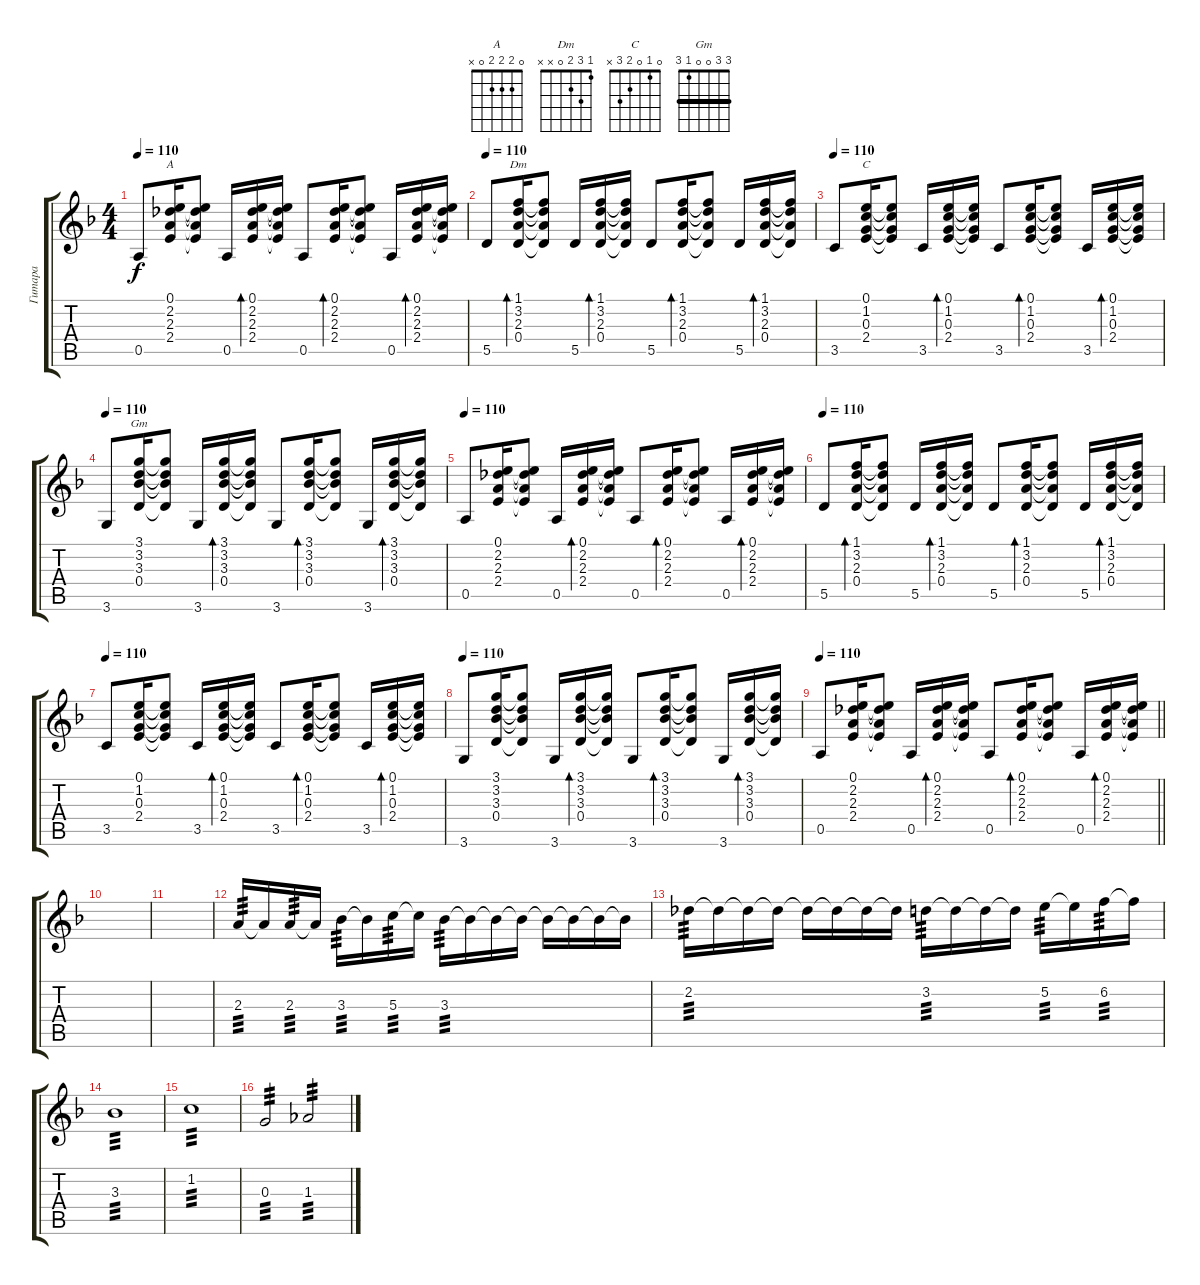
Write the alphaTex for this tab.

\track ("Гитара" "Гитара") {instrument acousticguitarnylon}
\staff {score tabs}
\tuning (E4 B3 G3 D3 A2 E2) {hide}
\chord ("A" 0 2 2 2 0 x)
\chord ("Dm" 1 3 2 0 x x)
\chord ("C" 0 1 0 2 3 x)
\chord ("Gm" 3 3 0 0 1 3) {barre 3}
\ts (4 4)
\tempo 110
\clef g2
\ks dminor
0.5.8{dy f} (0.1 2.2 2.3 2.4).16{ch "A"} (0.1{t} 2.2{t} 2.3{t} 2.4{t}).8 0.5.16 (0.1 2.2 2.3 2.4).16{bd 60} (0.1{t} 2.2{t} 2.3{t} 2.4{t}).16 0.5.8 (0.1 2.2 2.3 2.4).16{bd 60} (0.1{t} 2.2{t} 2.3{t} 2.4{t}).8 0.5.16 (0.1 2.2 2.3 2.4).16{bd 60} (0.1{t} 2.2{t} 2.3{t} 2.4{t}).16 |
\tempo 110
5.5.8{volume 7} (1.1 3.2 2.3 0.4).16{bd 60 ch "Dm"} (1.1{t} 3.2{t} 2.3{t} 0.4{t}).8 5.5.16 (1.1 3.2 2.3 0.4).16{bd 60} (1.1{t} 3.2{t} 2.3{t} 0.4{t}).16 5.5.8 (1.1 3.2 2.3 0.4).16{bd 60} (1.1{t} 3.2{t} 2.3{t} 0.4{t}).8 5.5.16 (1.1 3.2 2.3 0.4).16{bd 60} (1.1{t} 3.2{t} 2.3{t} 0.4{t}).16 |
\tempo 110
3.5.8 (0.1 1.2 0.3 2.4).16{ch "C"} (0.1{t} 1.2{t} 0.3{t} 2.4{t}).8 3.5.16 (0.1 1.2 0.3 2.4).16{bd 60} (0.1{t} 1.2{t} 0.3{t} 2.4{t}).16 3.5.8 (0.1 1.2 0.3 2.4).16{bd 60} (0.1{t} 1.2{t} 0.3{t} 2.4{t}).8 3.5.16 (0.1 1.2 0.3 2.4).16{bd 60} (0.1{t} 1.2{t} 0.3{t} 2.4{t}).16 |
\tempo 110
3.6.8 (3.1 3.2 3.3 0.4).16{ch "Gm"} (3.1{t} 3.2{t} 3.3{t} 0.4{t}).8 3.6.16 (3.1 3.2 3.3 0.4).16{bd 60} (3.1{t} 3.2{t} 3.3{t} 0.4{t}).16 3.6.8 (3.1 3.2 3.3 0.4).16{bd 60} (3.1{t} 3.2{t} 3.3{t} 0.4{t}).8 3.6.16 (3.1 3.2 3.3 0.4).16{bd 60} (3.1{t} 3.2{t} 3.3{t} 0.4{t}).16 |
\tempo 110
0.5.8 (0.1 2.2 2.3 2.4).16 (0.1{t} 2.2{t} 2.3{t} 2.4{t}).8 0.5.16 (0.1 2.2 2.3 2.4).16{bd 60} (0.1{t} 2.2{t} 2.3{t} 2.4{t}).16 0.5.8 (0.1 2.2 2.3 2.4).16{bd 60} (0.1{t} 2.2{t} 2.3{t} 2.4{t}).8 0.5.16 (0.1 2.2 2.3 2.4).16{bd 60} (0.1{t} 2.2{t} 2.3{t} 2.4{t}).16 |
\tempo 110
5.5.8{volume 7} (1.1 3.2 2.3 0.4).16{bd 60} (1.1{t} 3.2{t} 2.3{t} 0.4{t}).8 5.5.16 (1.1 3.2 2.3 0.4).16{bd 60} (1.1{t} 3.2{t} 2.3{t} 0.4{t}).16 5.5.8 (1.1 3.2 2.3 0.4).16{bd 60} (1.1{t} 3.2{t} 2.3{t} 0.4{t}).8 5.5.16 (1.1 3.2 2.3 0.4).16{bd 60} (1.1{t} 3.2{t} 2.3{t} 0.4{t}).16 |
\tempo 110
3.5.8 (0.1 1.2 0.3 2.4).16 (0.1{t} 1.2{t} 0.3{t} 2.4{t}).8 3.5.16 (0.1 1.2 0.3 2.4).16{bd 60} (0.1{t} 1.2{t} 0.3{t} 2.4{t}).16 3.5.8 (0.1 1.2 0.3 2.4).16{bd 60} (0.1{t} 1.2{t} 0.3{t} 2.4{t}).8 3.5.16 (0.1 1.2 0.3 2.4).16{bd 60} (0.1{t} 1.2{t} 0.3{t} 2.4{t}).16 |
\tempo 110
3.6.8 (3.1 3.2 3.3 0.4).16 (3.1{t} 3.2{t} 3.3{t} 0.4{t}).8 3.6.16 (3.1 3.2 3.3 0.4).16{bd 60} (3.1{t} 3.2{t} 3.3{t} 0.4{t}).16 3.6.8 (3.1 3.2 3.3 0.4).16{bd 60} (3.1{t} 3.2{t} 3.3{t} 0.4{t}).8 3.6.16 (3.1 3.2 3.3 0.4).16{bd 60} (3.1{t} 3.2{t} 3.3{t} 0.4{t}).16 |
\tempo 110
\barLineRight lightlight
0.5.8 (0.1 2.2 2.3 2.4).16 (0.1{t} 2.2{t} 2.3{t} 2.4{t}).8 0.5.16 (0.1 2.2 2.3 2.4).16{bd 60} (0.1{t} 2.2{t} 2.3{t} 2.4{t}).16 0.5.8 (0.1 2.2 2.3 2.4).16{bd 60} (0.1{t} 2.2{t} 2.3{t} 2.4{t}).8 0.5.16 (0.1 2.2 2.3 2.4).16{bd 60} (0.1{t} 2.2{t} 2.3{t} 2.4{t}).16 |
\section ("" "")
|
|
2.3.16{tp 3 volume 10} 2.3{t}.16 2.3.16{tp 3} 2.3{t}.16 3.3.16{tp 3} 3.3{t}.16 5.3.16{tp 3} 5.3{t}.16 3.3.16{tp 3} 3.3{t}.16 3.3{t}.16 3.3{t}.16 3.3{t}.16 3.3{t}.16 3.3{t}.16 3.3{t}.16 |
2.2.16{tp 3} 2.2{t}.16 2.2{t}.16 2.2{t}.16 2.2{t}.16 2.2{t}.16 2.2{t}.16 2.2{t}.16 3.2.16{tp 3} 3.2{t}.16 3.2{t}.16 3.2{t}.16 5.2.16{tp 3} 5.2{t}.16 6.2.16{tp 3} 6.2{t}.16 |
3.3.1{tp 3} |
1.2.1{tp 3} |
0.3.2{tp 3} 1.3.2{tp 3}
